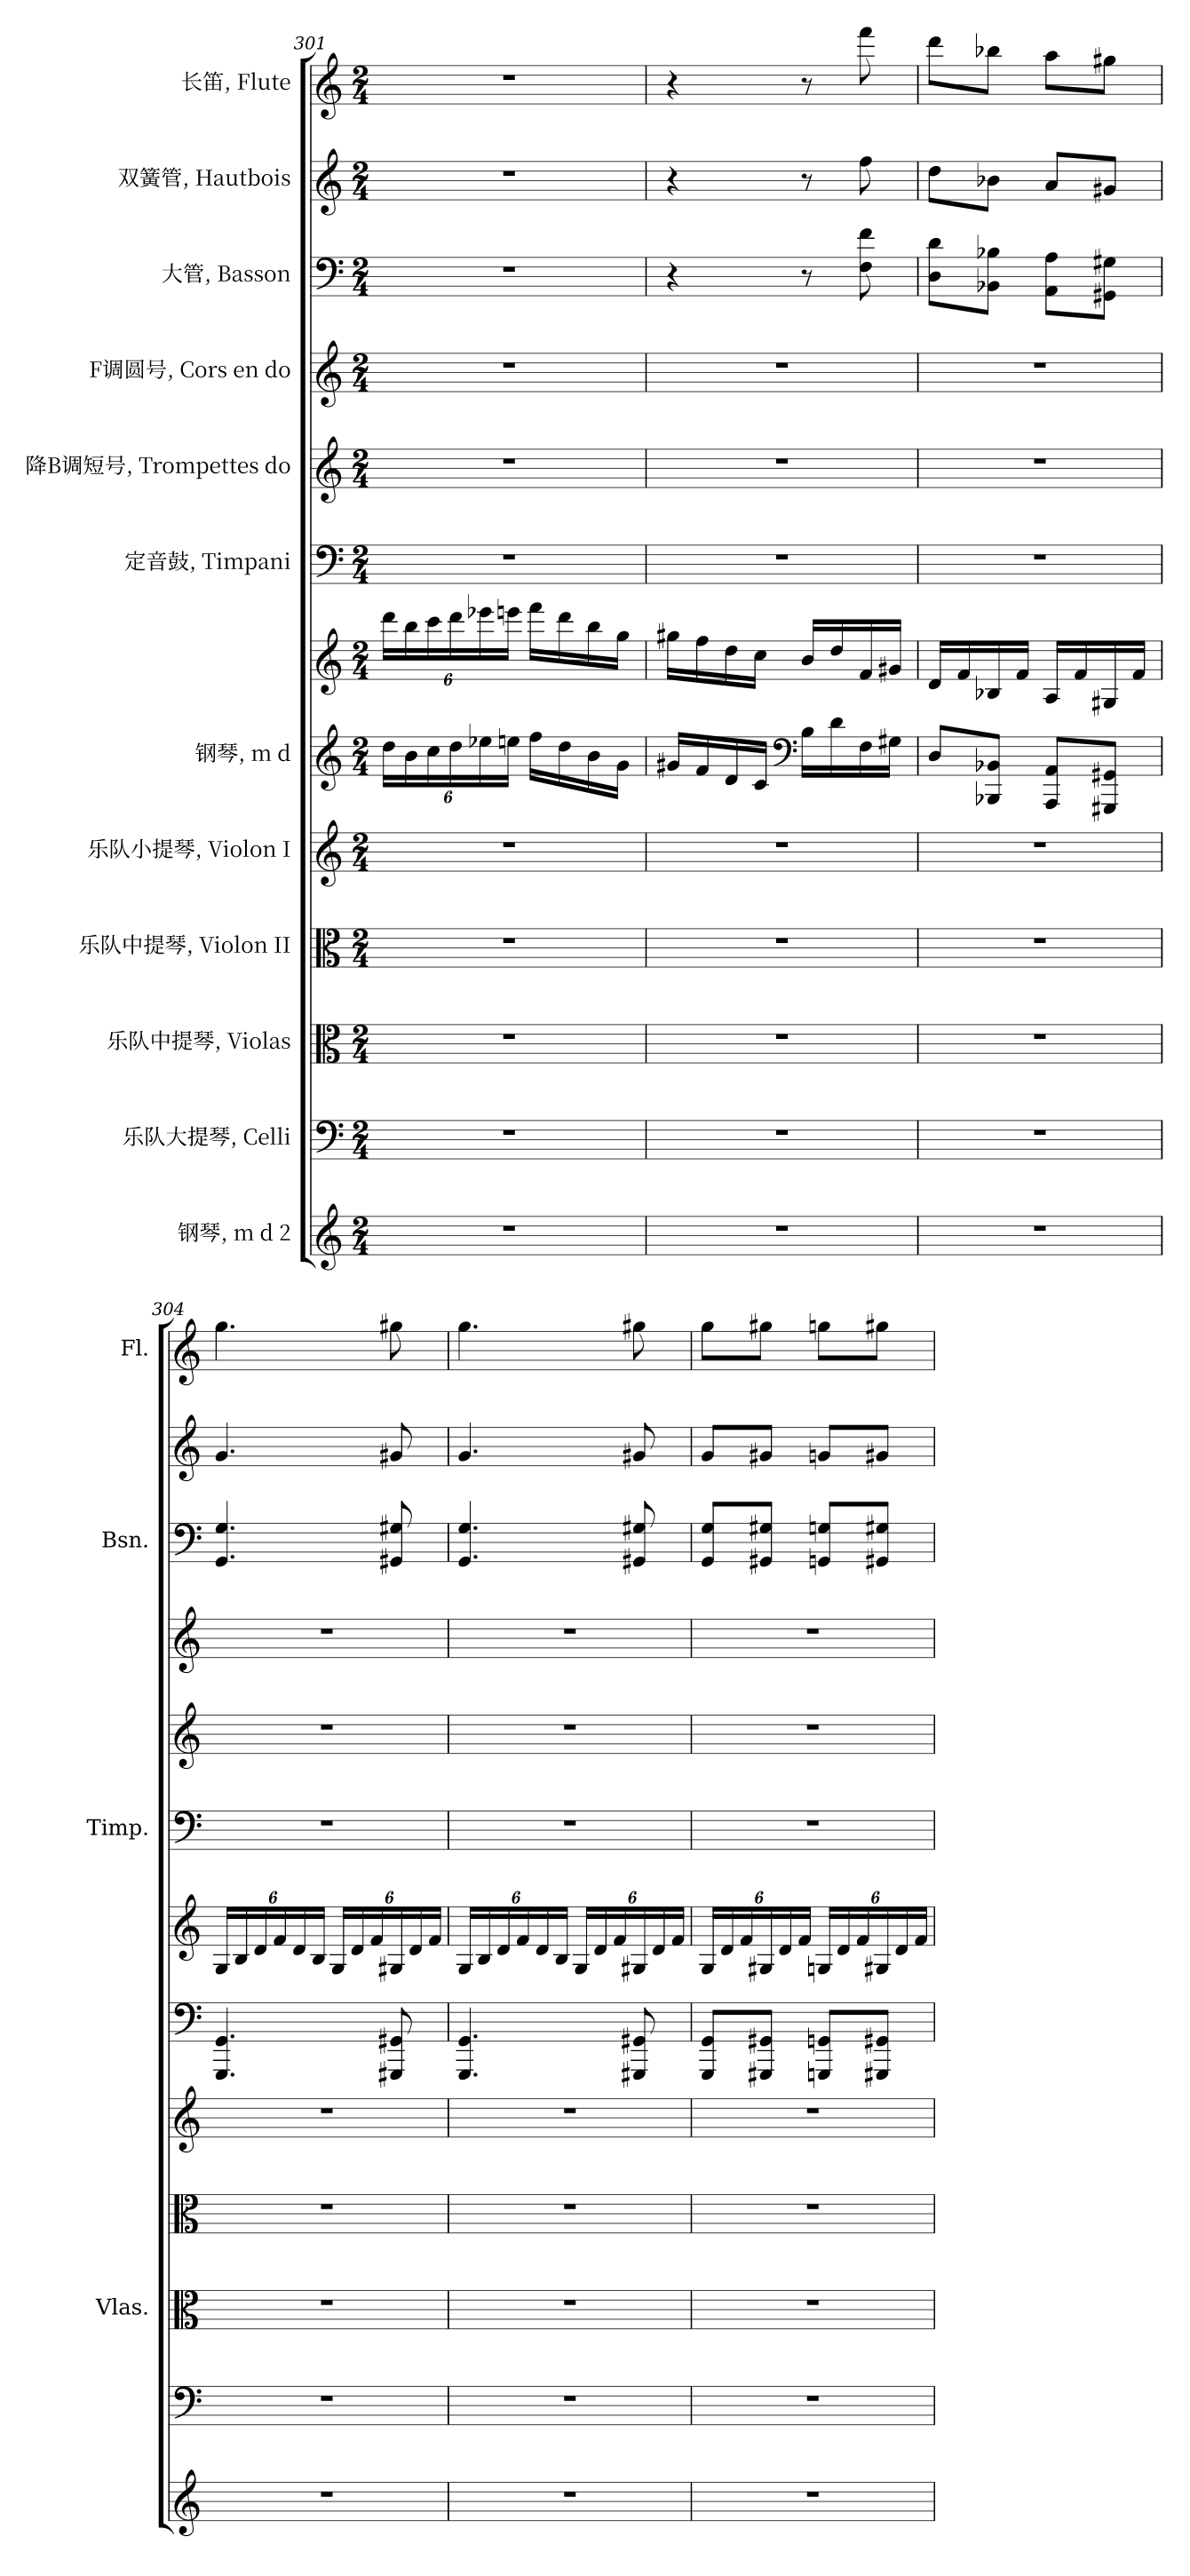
**kern	**kern	**kern	**kern	**kern	**kern	**kern	**kern	**kern	**kern	**kern	**kern	**kern
*part12	*part11	*part10	*part9	*part8	*part7	*part7	*part6	*part5	*part4	*part3	*part2	*part1
*staff13	*staff12	*staff11	*staff10	*staff9	*staff8	*staff7	*staff6	*staff5	*staff4	*staff3	*staff2	*staff1
*I"钢琴, m d 2	*I"乐队大提琴, Celli	*I"乐队中提琴, Violas	*I"乐队中提琴, Violon II	*I"乐队小提琴, Violon I	*I"钢琴, m d	*	*I"定音鼓, Timpani	*I"降B调短号, Trompettes do	*I"F调圆号, Cors en do	*I"大管, Basson	*I"双簧管, Hautbois	*I"长笛, Flute
*	*	*I'Vlas.	*	*	*	*	*I'Timp.	*	*	*I'Bsn.	*	*I'Fl.
!!LO:PB:g=z
*clefG2	*clefF4	*clefC3	*clefC3	*clefG2	*clefG2	*clefG2	*clefF4	*clefG2	*clefG2	*clefF4	*clefG2	*clefG2
*	*	*	*	*	*	*	*	*ITrd1c2	*ITrd4c7	*	*	*
*k[]	*k[]	*k[]	*k[]	*k[]	*k[]	*k[]	*k[]	*k[b-e-]	*k[b-]	*k[]	*k[]	*k[]
*M2/4	*M2/4	*M2/4	*M2/4	*M2/4	*M2/4	*M2/4	*M2/4	*M2/4	*M2/4	*M2/4	*M2/4	*M2/4
*	*	*	*	*	*Xbrackettup	*Xbrackettup	*	*	*	*	*	*
=301	=301	=301	=301	=301	=301	=301	=301	=301	=301	=301	=301	=301
2r	2r	2r	2r	2r	24dd\LL	24ddd\LL	2r	2r	2r	2r	2r	2r
.	.	.	.	.	24b\	24bb\	.	.	.	.	.	.
.	.	.	.	.	24cc\	24ccc\	.	.	.	.	.	.
.	.	.	.	.	24dd\	24ddd\	.	.	.	.	.	.
.	.	.	.	.	24ee-X\	24eee-X\	.	.	.	.	.	.
.	.	.	.	.	24een\JJ	24eeen\JJ	.	.	.	.	.	.
.	.	.	.	.	16ff\LL	16fff\LL	.	.	.	.	.	.
.	.	.	.	.	16dd\	16ddd\	.	.	.	.	.	.
.	.	.	.	.	16b\	16bb\	.	.	.	.	.	.
.	.	.	.	.	16g\JJ	16gg\JJ	.	.	.	.	.	.
=302	=302	=302	=302	=302	=302	=302	=302	=302	=302	=302	=302	=302
2r	2r	2r	2r	2r	16g#X/LL	16gg#X\LL	2r	2r	2r	4r	4r	4r
.	.	.	.	.	16f/	16ff\	.	.	.	.	.	.
.	.	.	.	.	16d/	16dd\	.	.	.	.	.	.
.	.	.	.	.	16c/JJ	16cc\JJ	.	.	.	.	.	.
*	*	*	*	*	*clefF4	*	*	*	*	*	*	*
.	.	.	.	.	16B\LL	16b/LL	.	.	.	8r	8r	8r
.	.	.	.	.	16d\	16dd/	.	.	.	.	.	.
.	.	.	.	.	16F\	16f/	.	.	.	8F\ 8f\	8ff\	8fff\
.	.	.	.	.	16G#X\JJ	16g#X/JJ	.	.	.	.	.	.
=303	=303	=303	=303	=303	=303	=303	=303	=303	=303	=303	=303	=303
2r	2r	2r	2r	2r	8D/L	16d/LL	2r	2r	2r	8D\ 8d\L	8dd\L	8ddd\L
.	.	.	.	.	.	16f/	.	.	.	.	.	.
.	.	.	.	.	8BBB-X/ 8BB-X/J	16B-X/	.	.	.	8BB-X\ 8B-X\J	8b-X\J	8bb-X\J
.	.	.	.	.	.	16f/JJ	.	.	.	.	.	.
.	.	.	.	.	8AAA/ 8AA/L	16A/LL	.	.	.	8AA\ 8A\L	8a/L	8aa\L
.	.	.	.	.	.	16f/	.	.	.	.	.	.
.	.	.	.	.	8GGG#X/ 8GG#X/J	16G#X/	.	.	.	8GG#X\ 8G#X\J	8g#X/J	8gg#X\J
.	.	.	.	.	.	16f/JJ	.	.	.	.	.	.
!!LO:PB:g=z
=304	=304	=304	=304	=304	=304	=304	=304	=304	=304	=304	=304	=304
2r	2r	2r	2r	2r	4.GGG/ 4.GG/	24G/LL	2r	2r	2r	4.GG/ 4.G/	4.g/	4.gg\
.	.	.	.	.	.	24B/	.	.	.	.	.	.
.	.	.	.	.	.	24d/	.	.	.	.	.	.
.	.	.	.	.	.	24f/	.	.	.	.	.	.
.	.	.	.	.	.	24d/	.	.	.	.	.	.
.	.	.	.	.	.	24B/JJ	.	.	.	.	.	.
.	.	.	.	.	.	24G/LL	.	.	.	.	.	.
.	.	.	.	.	.	24d/	.	.	.	.	.	.
.	.	.	.	.	.	24f/	.	.	.	.	.	.
.	.	.	.	.	8GGG#X/ 8GG#X/	24G#X/	.	.	.	8GG#X/ 8G#X/	8g#X/	8gg#X\
.	.	.	.	.	.	24d/	.	.	.	.	.	.
.	.	.	.	.	.	24f/JJ	.	.	.	.	.	.
=305	=305	=305	=305	=305	=305	=305	=305	=305	=305	=305	=305	=305
2r	2r	2r	2r	2r	4.GGG/ 4.GG/	24G/LL	2r	2r	2r	4.GG/ 4.G/	4.g/	4.gg\
.	.	.	.	.	.	24B/	.	.	.	.	.	.
.	.	.	.	.	.	24d/	.	.	.	.	.	.
.	.	.	.	.	.	24f/	.	.	.	.	.	.
.	.	.	.	.	.	24d/	.	.	.	.	.	.
.	.	.	.	.	.	24B/JJ	.	.	.	.	.	.
.	.	.	.	.	.	24G/LL	.	.	.	.	.	.
.	.	.	.	.	.	24d/	.	.	.	.	.	.
.	.	.	.	.	.	24f/	.	.	.	.	.	.
.	.	.	.	.	8GGG#X/ 8GG#X/	24G#X/	.	.	.	8GG#X/ 8G#X/	8g#X/	8gg#X\
.	.	.	.	.	.	24d/	.	.	.	.	.	.
.	.	.	.	.	.	24f/JJ	.	.	.	.	.	.
=306	=306	=306	=306	=306	=306	=306	=306	=306	=306	=306	=306	=306
2r	2r	2r	2r	2r	8GGG/ 8GG/L	24G/LL	2r	2r	2r	8GG/ 8G/L	8g/L	8gg\L
.	.	.	.	.	.	24d/	.	.	.	.	.	.
.	.	.	.	.	.	24f/	.	.	.	.	.	.
.	.	.	.	.	8GGG#X/ 8GG#X/J	24G#X/	.	.	.	8GG#X/ 8G#X/J	8g#X/J	8gg#X\J
.	.	.	.	.	.	24d/	.	.	.	.	.	.
.	.	.	.	.	.	24f/JJ	.	.	.	.	.	.
.	.	.	.	.	8GGGn/ 8GGn/L	24Gn/LL	.	.	.	8GGn/ 8Gn/L	8gn/L	8ggn\L
.	.	.	.	.	.	24d/	.	.	.	.	.	.
.	.	.	.	.	.	24f/	.	.	.	.	.	.
.	.	.	.	.	8GGG#X/ 8GG#X/J	24G#X/	.	.	.	8GG#X/ 8G#X/J	8g#X/J	8gg#X\J
.	.	.	.	.	.	24d/	.	.	.	.	.	.
.	.	.	.	.	.	24f/JJ	.	.	.	.	.	.
=	=	=	=	=	=	=	=	=	=	=	=	=
*-	*-	*-	*-	*-	*-	*-	*-	*-	*-	*-	*-	*-
